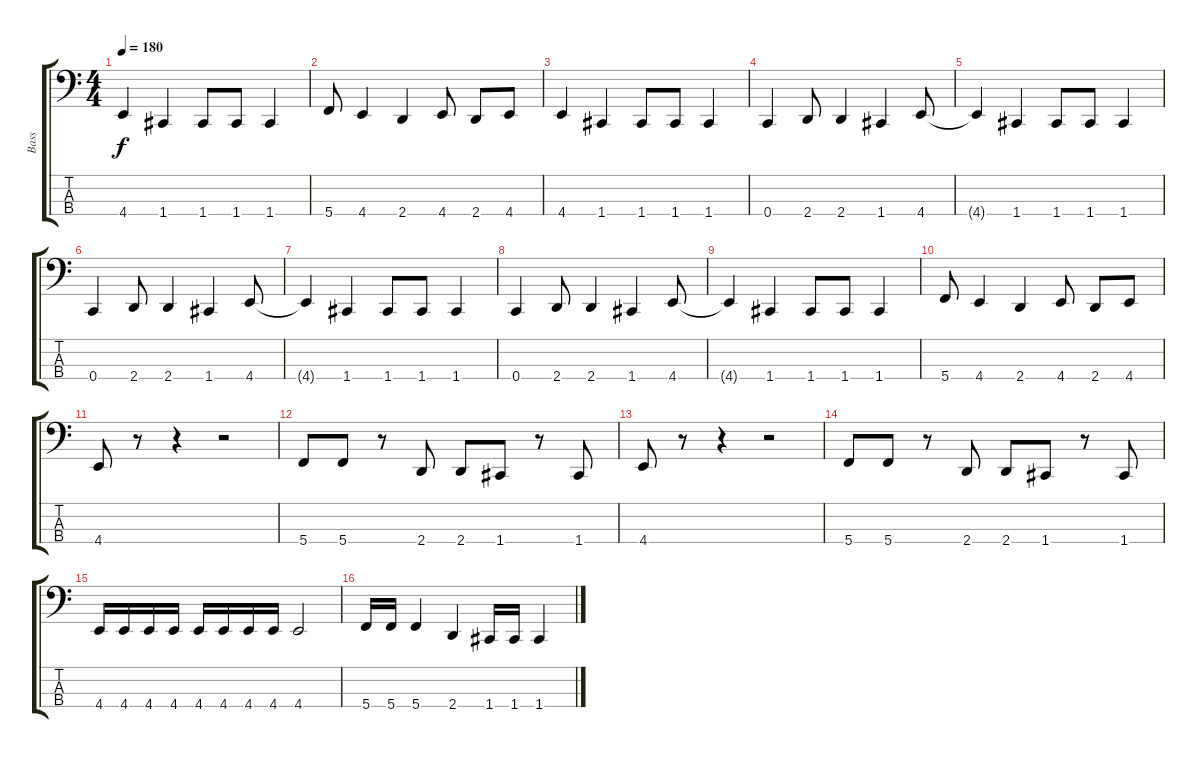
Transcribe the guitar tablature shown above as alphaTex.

\track ("Bass" "Bass") {instrument electricbasspick}
\staff {score tabs}
\tuning (F2 C2 G1 C1) {hide}
\ts (4 4)
\tempo 180
\clef f4
\ks c
4.4{t}.4{dy f} 1.4.4 1.4.8 1.4.8 1.4.4 |
5.4.8 4.4.4 2.4.4 4.4.8 2.4.8 4.4.8 |
4.4.4 1.4.4 1.4.8 1.4.8 1.4.4 |
0.4.4 2.4.8 2.4.4 1.4.4 4.4.8 |
4.4{t}.4 1.4.4 1.4.8 1.4.8 1.4.4 |
0.4.4 2.4.8 2.4.4 1.4.4 4.4.8 |
4.4{t}.4 1.4.4 1.4.8 1.4.8 1.4.4 |
0.4.4 2.4.8 2.4.4 1.4.4 4.4.8 |
4.4{t}.4 1.4.4 1.4.8 1.4.8 1.4.4 |
5.4.8 4.4.4 2.4.4 4.4.8 2.4.8 4.4.8 |
4.4.8 r.8 r.4 r.2 |
5.4.8 5.4.8 r.8 2.4.8 2.4.8 1.4.8 r.8 1.4.8 |
4.4.8 r.8 r.4 r.2 |
5.4.8 5.4.8 r.8 2.4.8 2.4.8 1.4.8 r.8 1.4.8 |
4.4.16 4.4.16 4.4.16 4.4.16 4.4.16 4.4.16 4.4.16 4.4.16 4.4.2 |
5.4.16 5.4.16 5.4.4 2.4.4 1.4.16 1.4.16 1.4.4
